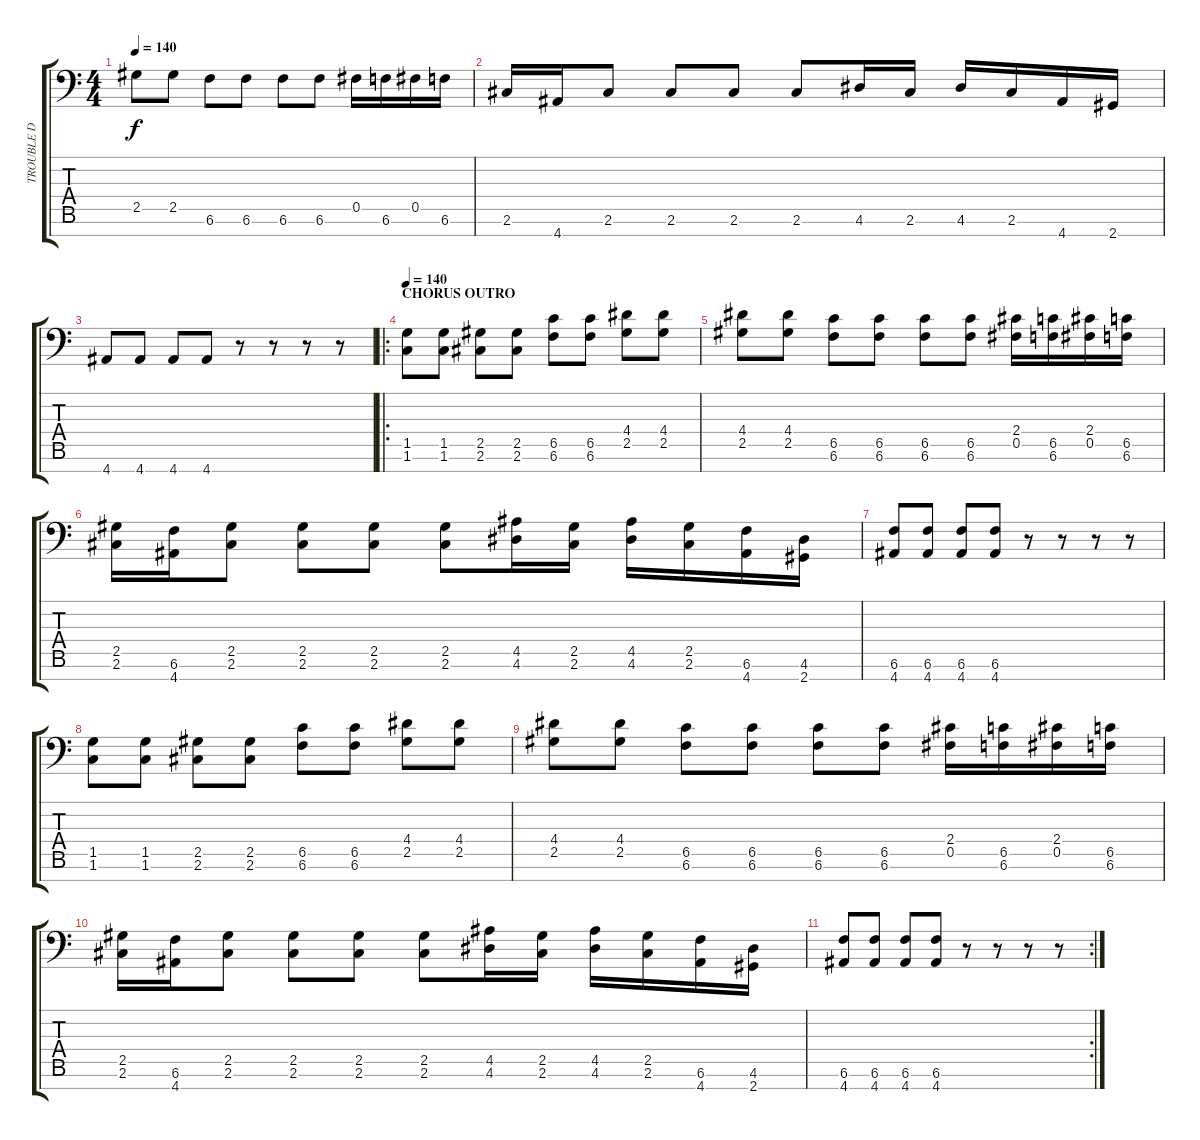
\track ("TROUBLE D" "TROUBLE D") {instrument electricbassfinger}
\staff {score tabs}
\tuning (Db4 Ab3 E3 B2 Gb2 B1 Gb1) {hide}
\ts (4 4)
\tempo 140
\clef f4
\ks c
2.5.8{dy f} 2.5.8 6.6.8 6.6.8 6.6.8 6.6.8 0.5.16 6.6.16 0.5.16 6.6.16 |
2.6.16 4.7.16 2.6.8 2.6.8 2.6.8 2.6.8 4.6.16 2.6.16 4.6.16 2.6.16 4.7.16 2.7.16 |
4.7.8 4.7.8 4.7.8 4.7.8 r.8 r.8 r.8 r.8 |
\ro
\section ("" "CHORUS OUTRO")
\tempo 140
(1.5 1.6).8 (1.5 1.6).8 (2.5 2.6).8 (2.5 2.6).8 (6.5 6.6).8 (6.5 6.6).8 (4.4 2.5).8 (4.4 2.5).8 |
(4.4 2.5).8 (4.4 2.5).8 (6.5 6.6).8 (6.5 6.6).8 (6.5 6.6).8 (6.5 6.6).8 (2.4 0.5).16 (6.5 6.6).16 (2.4 0.5).16 (6.5 6.6).16 |
(2.5 2.6).16 (6.6 4.7).16 (2.5 2.6).8 (2.5 2.6).8 (2.5 2.6).8 (2.5 2.6).8 (4.5 4.6).16 (2.5 2.6).16 (4.5 4.6).16 (2.5 2.6).16 (6.6 4.7).16 (4.6 2.7).16 |
(6.6 4.7).8 (6.6 4.7).8 (6.6 4.7).8 (6.6 4.7).8 r.8 r.8 r.8 r.8 |
(1.5 1.6).8 (1.5 1.6).8 (2.5 2.6).8 (2.5 2.6).8 (6.5 6.6).8 (6.5 6.6).8 (4.4 2.5).8 (4.4 2.5).8 |
(4.4 2.5).8 (4.4 2.5).8 (6.5 6.6).8 (6.5 6.6).8 (6.5 6.6).8 (6.5 6.6).8 (2.4 0.5).16 (6.5 6.6).16 (2.4 0.5).16 (6.5 6.6).16 |
(2.5 2.6).16 (6.6 4.7).16 (2.5 2.6).8 (2.5 2.6).8 (2.5 2.6).8 (2.5 2.6).8 (4.5 4.6).16 (2.5 2.6).16 (4.5 4.6).16 (2.5 2.6).16 (6.6 4.7).16 (4.6 2.7).16 |
\rc 2
(6.6 4.7).8 (6.6 4.7).8 (6.6 4.7).8 (6.6 4.7).8 r.8 r.8 r.8 r.8
